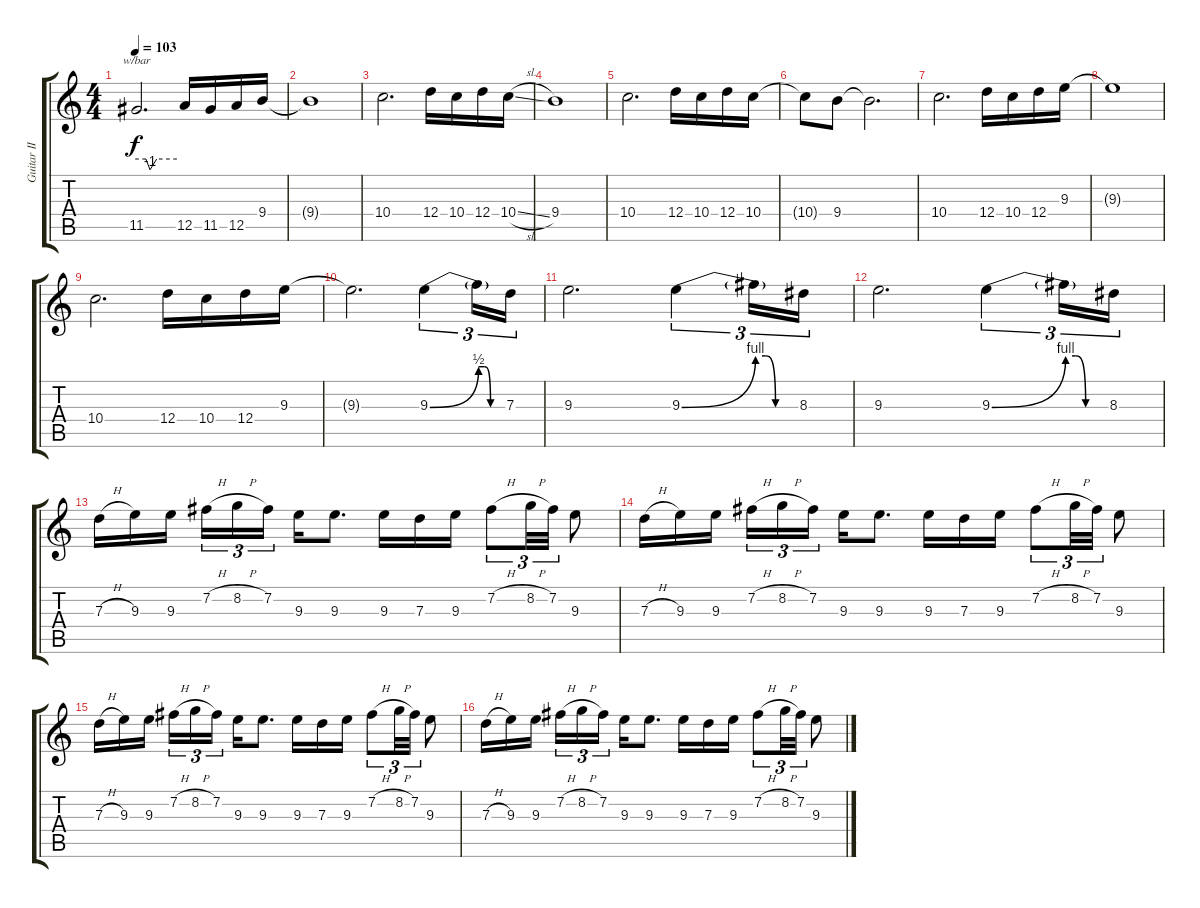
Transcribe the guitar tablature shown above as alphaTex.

\track ("Guitar II" "Guitar II") {instrument overdrivenguitar}
\staff {score tabs}
\tuning (E4 B3 G3 D3 A2 E2) {hide}
\ts (4 4)
\tempo 103
\clef g2
\ks c
11.5.2{d tbe (custom default 0 0 14 0 20 -4 30 0 60 0) dy f} 12.5.16 11.5.16 12.5.16 9.4.16 |
9.4{t}.1 |
10.4.2{d} 12.4.16 10.4.16 12.4.16 10.4{sl}.16 |
9.4.1 |
10.4.2{d} 12.4.16 10.4.16 12.4.16 10.4.16 |
10.4{t}.8 9.4.8 9.4{t}.2{d} |
10.4.2{d} 12.4.16 10.4.16 12.4.16 9.3.16 |
9.3{t}.1 |
10.4.2{d} 12.4.16 10.4.16 12.4.16 9.3.16 |
9.3{t}.2{d} 9.3{be (bend 0 0 60 2)}.4{tu (3 2)} 9.3{be (custom 0 2 15 2 30 0 60 0) t}.16{tu (3 2)} 7.3.16{tu (3 2)} |
9.3.2{d} 9.3{be (bend 0 0 60 4)}.4{tu (3 2)} 9.3{be (custom 0 4 15 4 30 0 60 0) t}.16{tu (3 2)} 8.3.16{tu (3 2)} |
9.3.2{d} 9.3{be (bend 0 0 60 4)}.4{tu (3 2)} 9.3{be (custom 0 4 15 4 30 0 60 0) t}.16{tu (3 2)} 8.3.16{tu (3 2)} |
7.3{h}.16 9.3.16 9.3.16{beam splitsecondary} 7.2{h}.16{tu (3 2)} 8.2{h}.16{tu (3 2)} 7.2.16{tu (3 2) beam splitsecondary} 9.3.16 9.3.8{d} 9.3.16 7.3.16 9.3.16 7.2{h}.8{tu (3 2)} 8.2{h}.32{tu (3 2)} 7.2.32{tu (3 2)} 9.3.8 |
7.3{h}.16 9.3.16 9.3.16{beam splitsecondary} 7.2{h}.16{tu (3 2)} 8.2{h}.16{tu (3 2)} 7.2.16{tu (3 2) beam splitsecondary} 9.3.16 9.3.8{d} 9.3.16 7.3.16 9.3.16 7.2{h}.8{tu (3 2)} 8.2{h}.32{tu (3 2)} 7.2.32{tu (3 2)} 9.3.8 |
7.3{h}.16 9.3.16 9.3.16{beam splitsecondary} 7.2{h}.16{tu (3 2)} 8.2{h}.16{tu (3 2)} 7.2.16{tu (3 2) beam splitsecondary} 9.3.16 9.3.8{d} 9.3.16 7.3.16 9.3.16 7.2{h}.8{tu (3 2)} 8.2{h}.32{tu (3 2)} 7.2.32{tu (3 2)} 9.3.8 |
7.3{h}.16 9.3.16 9.3.16{beam splitsecondary} 7.2{h}.16{tu (3 2)} 8.2{h}.16{tu (3 2)} 7.2.16{tu (3 2) beam splitsecondary} 9.3.16 9.3.8{d} 9.3.16 7.3.16 9.3.16 7.2{h}.8{tu (3 2)} 8.2{h}.32{tu (3 2)} 7.2.32{tu (3 2)} 9.3.8
